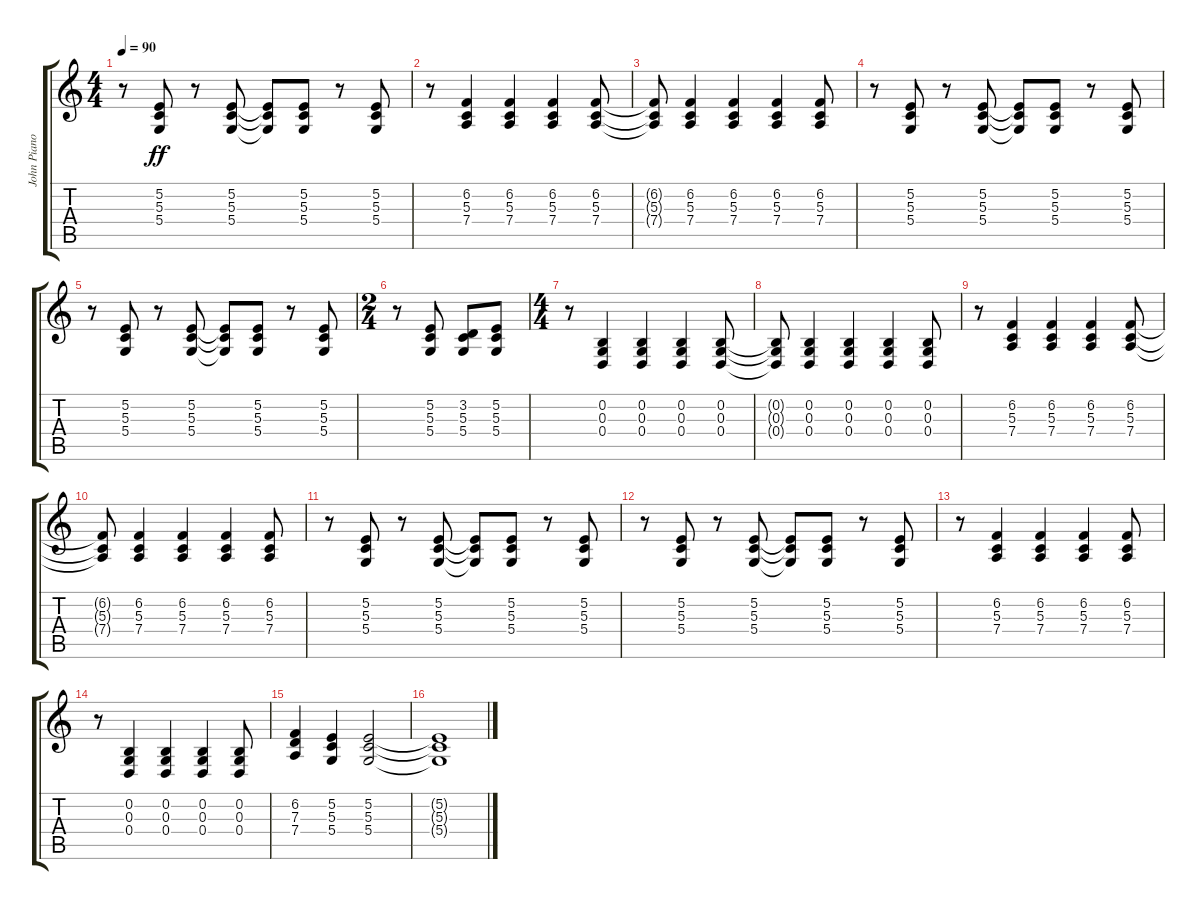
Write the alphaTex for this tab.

\track ("John Piano" "John Piano") {instrument honkytonkpiano}
\staff {score tabs}
\tuning (E4 B3 G3 D3 A2 E2) {hide}
\ts (4 4)
\tempo 90
\clef g2
\ks c
r.8{dy ff} (5.2 5.3 5.4).8 r.8 (5.2 5.3 5.4).8 (5.2{t} 5.3{t} 5.4{t}).8 (5.2 5.3 5.4).8 r.8 (5.2 5.3 5.4).8 |
r.8 (6.2 5.3 7.4).4 (6.2 5.3 7.4).4 (6.2 5.3 7.4).4 (6.2 5.3 7.4).8 |
(6.2{t} 5.3{t} 7.4{t}).8 (6.2 5.3 7.4).4 (6.2 5.3 7.4).4 (6.2 5.3 7.4).4 (6.2 5.3 7.4).8 |
r.8 (5.2 5.3 5.4).8 r.8 (5.2 5.3 5.4).8 (5.2{t} 5.3{t} 5.4{t}).8 (5.2 5.3 5.4).8 r.8 (5.2 5.3 5.4).8 |
r.8 (5.2 5.3 5.4).8 r.8 (5.2 5.3 5.4).8 (5.2{t} 5.3{t} 5.4{t}).8 (5.2 5.3 5.4).8 r.8 (5.2 5.3 5.4).8 |
\ts (2 4)
r.8 (5.2 5.3 5.4).8 (3.2 5.3 5.4).8 (5.2 5.3 5.4).8 |
\ts (4 4)
r.8 (0.2 0.3 0.4).4 (0.2 0.3 0.4).4 (0.2 0.3 0.4).4 (0.2 0.3 0.4).8 |
(0.2{t} 0.3{t} 0.4{t}).8 (0.2 0.3 0.4).4 (0.2 0.3 0.4).4 (0.2 0.3 0.4).4 (0.2 0.3 0.4).8 |
r.8 (6.2 5.3 7.4).4 (6.2 5.3 7.4).4 (6.2 5.3 7.4).4 (6.2 5.3 7.4).8 |
(6.2{t} 5.3{t} 7.4{t}).8 (6.2 5.3 7.4).4 (6.2 5.3 7.4).4 (6.2 5.3 7.4).4 (6.2 5.3 7.4).8 |
r.8 (5.2 5.3 5.4).8 r.8 (5.2 5.3 5.4).8 (5.2{t} 5.3{t} 5.4{t}).8 (5.2 5.3 5.4).8 r.8 (5.2 5.3 5.4).8 |
r.8 (5.2 5.3 5.4).8 r.8 (5.2 5.3 5.4).8 (5.2{t} 5.3{t} 5.4{t}).8 (5.2 5.3 5.4).8 r.8 (5.2 5.3 5.4).8 |
r.8 (6.2 5.3 7.4).4 (6.2 5.3 7.4).4 (6.2 5.3 7.4).4 (6.2 5.3 7.4).8 |
r.8 (0.2 0.3 0.4).4 (0.2 0.3 0.4).4 (0.2 0.3 0.4).4 (0.2 0.3 0.4).8 |
(6.2 7.3 7.4).4 (5.2 5.3 5.4).4 (5.2 5.3 5.4).2 |
(5.2{t} 5.3{t} 5.4{t}).1
